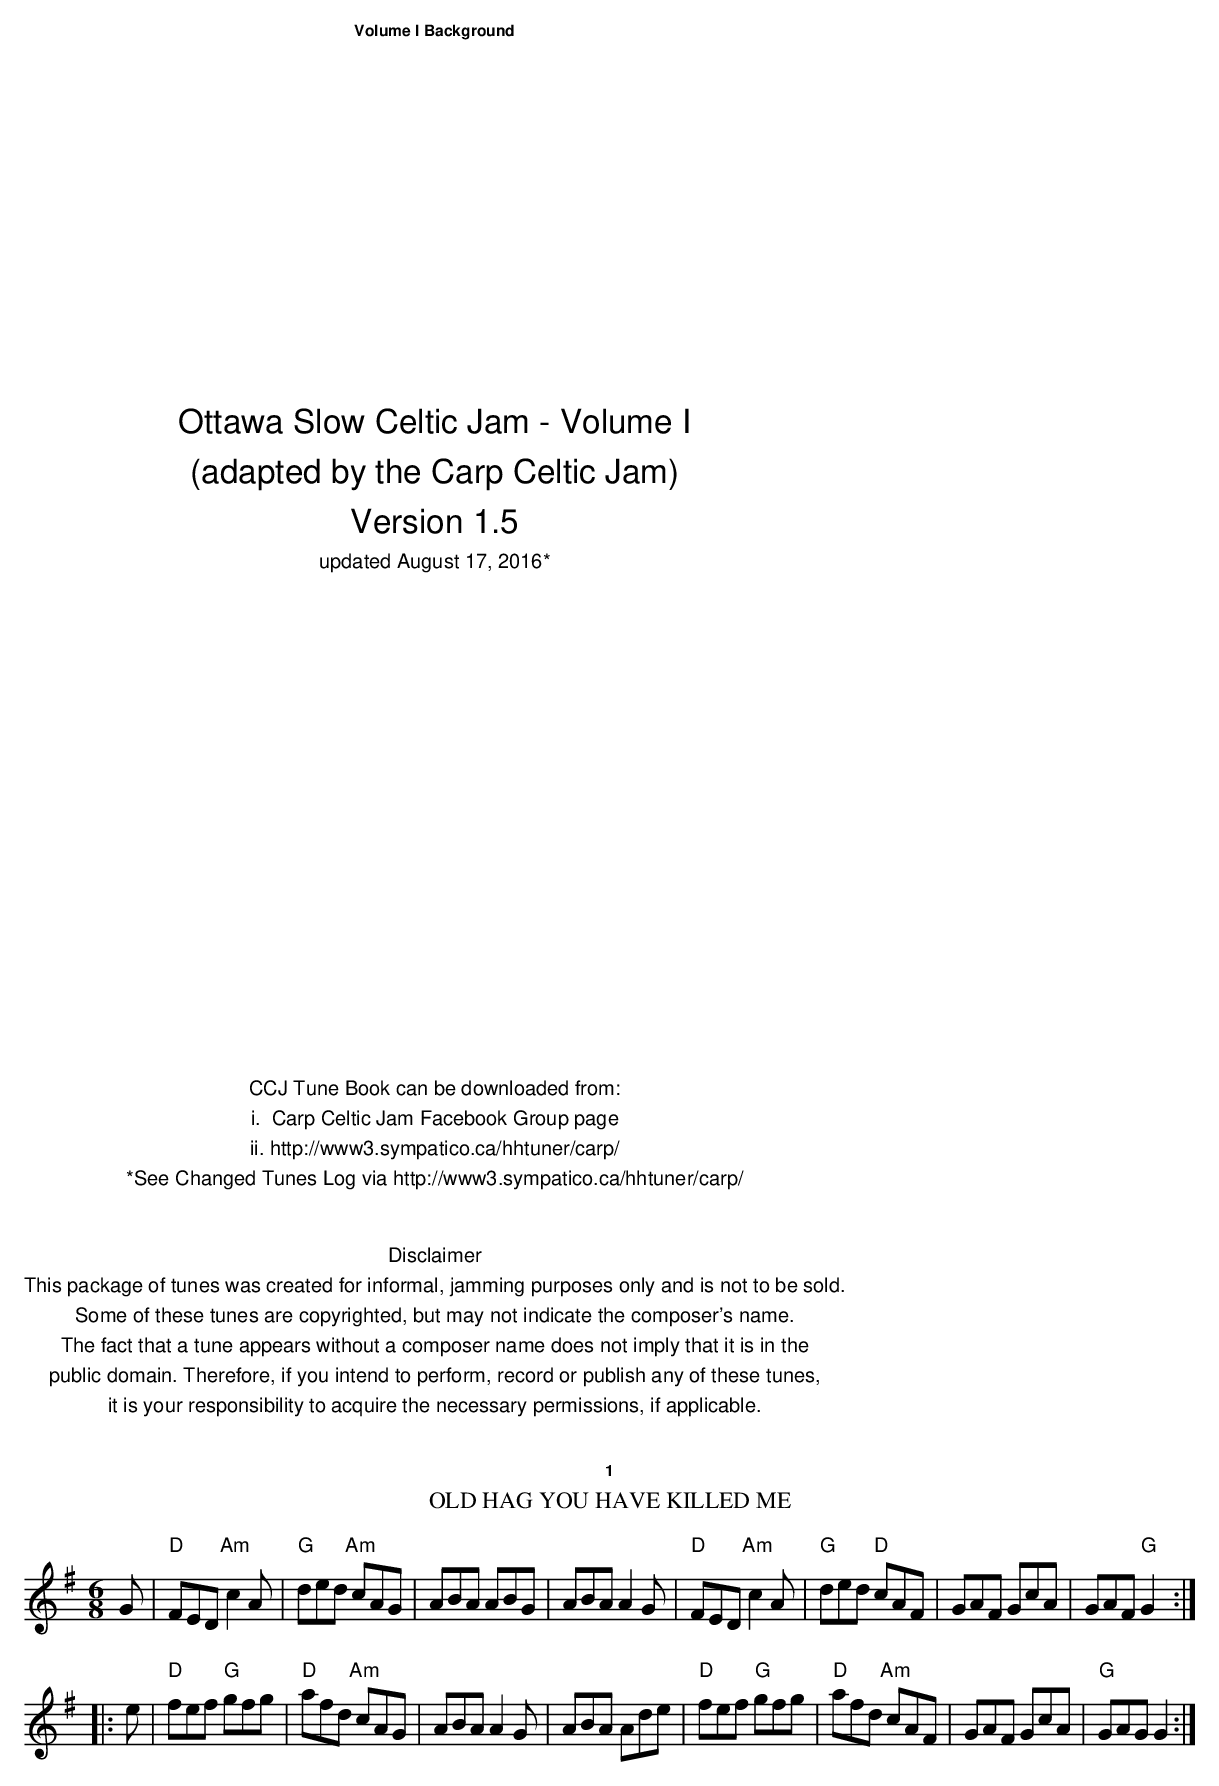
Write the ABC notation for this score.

X:1
T:Old Hag You Have Killed Me
M:6/8
L:1/8
K:G
G|"D"FED "Am"c2A|"G"ded "Am"cAG|ABA ABG|ABA A2G|\
"D"FED "Am"c2A|"G"ded "D"cAF|GAF GcA|GAF "G"G2::
e|"D"fef "G"gfg|"D"afd "Am"cAG|ABA A2G|ABA Ade|\
"D"fef "G"gfg|"D"afd "Am"cAF|GAF GcA|"G"GAG G2:|
